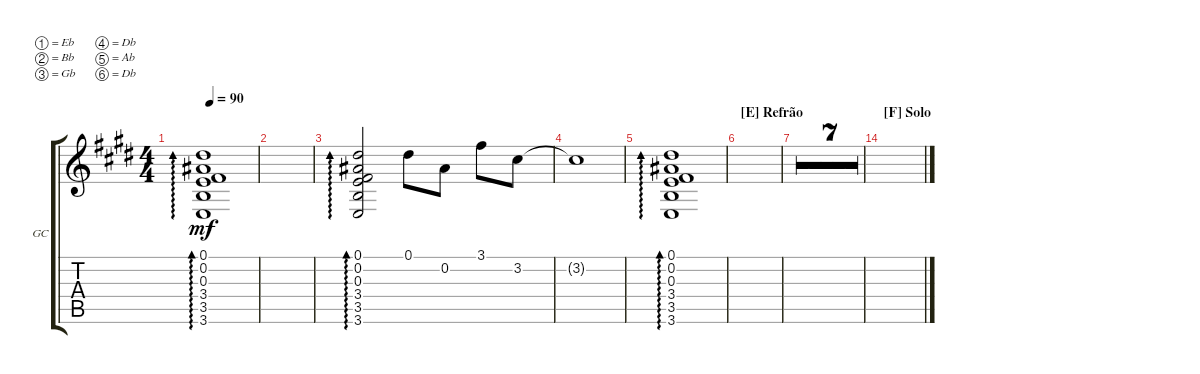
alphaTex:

\defaultSystemsLayout 4
\bracketExtendMode groupsimilarinstruments
\firstSystemTrackNameOrientation horizontal
\otherSystemsTrackNameOrientation horizontal
\track ("Guitarra Clean" "GC") {multiBarRest instrument electricguitarclean}
\staff {score tabs}
\tuning (Eb4 Bb3 Gb3 Db3 Ab2 Db2)
\ts (4 4)
\tempo 90
\clef g2
\ks e
(3.6 3.5 3.4 0.3 0.2 0.1).1{ad 0 dy mf} |
|
(3.6 3.5 3.4 0.3 0.2 0.1).2{ad 0} 0.1.8 0.2.8 3.1.8 3.2.8 |
3.2{t}.1 |
(3.6 3.5 3.4 0.3 0.2 0.1).1{ad 0} |
\section ("E" "Refrão")
|
|
|
|
|
|
|
|
\section ("F" "Solo")
